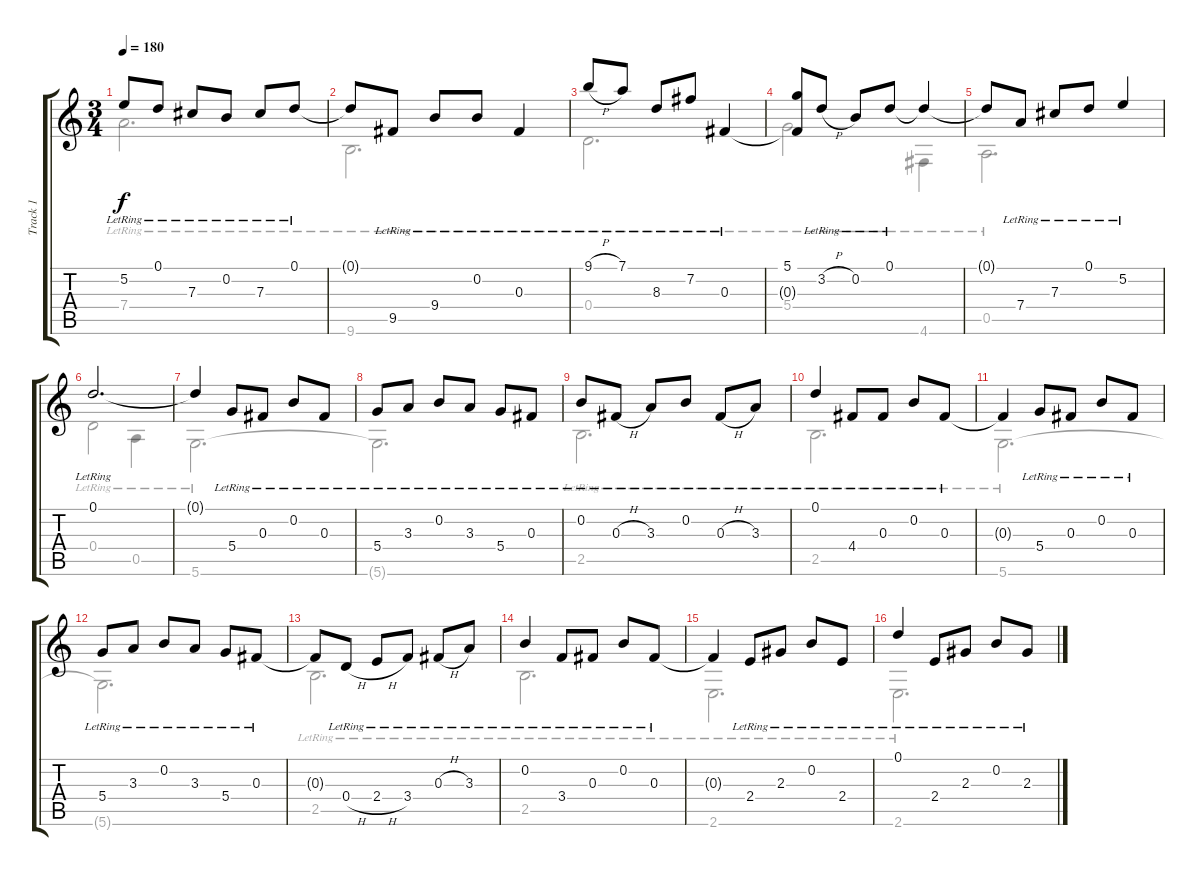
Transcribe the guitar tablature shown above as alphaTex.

\track ("Track 1" "Track 1") {instrument acousticguitarsteel}
\staff {score tabs}
\tuning (D4 B3 Gb3 D3 A2 D2) {hide}
\voice
\ts (3 4)
\tempo 180
\clef g2
\ks c
5.2{lr}.8{dy f} 0.1{lr}.8 7.3{lr}.8 0.2{lr}.8 7.3{lr}.8 0.1{lr}.8 |
0.1{t}.8 9.5{lr}.8 9.4{lr}.8 0.2{lr}.8 0.3{lr}.4 |
9.1{h lr}.8 7.1{lr}.8 8.3{lr}.8 7.2{lr}.8 0.3{lr}.4 |
(5.1 0.3{t}).8 3.2{h lr}.8 0.2{lr}.8 0.1{lr}.8 0.1{t}.4 |
0.1{t}.8 7.4{lr}.8 7.3{lr}.8 0.1{lr}.8 5.2{lr}.4 |
0.1{lr}.2{d} |
0.1{t}.4 5.4{lr}.8 0.3{lr}.8 0.2{lr}.8 0.3{lr}.8 |
5.4{lr}.8 3.3{lr}.8 0.2{lr}.8 3.3{lr}.8 5.4{lr}.8 0.3{lr}.8 |
0.2{lr}.8 0.3{h lr}.8 3.3{lr}.8 0.2{lr}.8 0.3{h lr}.8 3.3{lr}.8 |
0.1{lr}.4{txt ""} 4.4{lr}.8 0.3{lr}.8 0.2{lr}.8 0.3{lr}.8 |
0.3{t}.4 5.4{lr}.8 0.3{lr}.8 0.2{lr}.8 0.3{lr}.8 |
5.4{lr}.8 3.3{lr}.8 0.2{lr}.8 3.3{lr}.8 5.4{lr}.8 0.3{lr}.8 |
0.3{t}.8 0.4{h lr}.8 2.4{h lr}.8 3.4{lr}.8 0.3{h lr}.8 3.3{lr}.8 |
0.2{lr}.4 3.4{lr}.8 0.3{lr}.8 0.2{lr}.8 0.3{lr}.8 |
0.3{t}.4 2.4{lr}.8 2.3{lr}.8 0.2{lr}.8 2.4{lr}.8 |
0.1{lr}.4 2.4{lr}.8 2.3{lr}.8 0.2{lr}.8 2.3{lr}.8
\voice
\clef g2
\ottava regular
\simile none
\ks c
7.4{lr}.2{d dy f} |
9.6{lr}.2{d} |
0.4{lr}.2{d} |
5.4{lr}.2 4.6{lr}.4 |
0.5{lr}.2{d} |
0.4{lr}.2 0.5{lr}.4 |
5.6{lr}.2{d} |
5.6{t}.2{d} |
2.5{lr}.2{d} |
2.5{lr}.2{d} |
5.6{lr}.2{d} |
5.6{t}.2{d} |
2.5{lr}.2{d} |
2.5{lr}.2{d} |
2.6{lr}.2{d} |
2.6{lr}.2{d}
